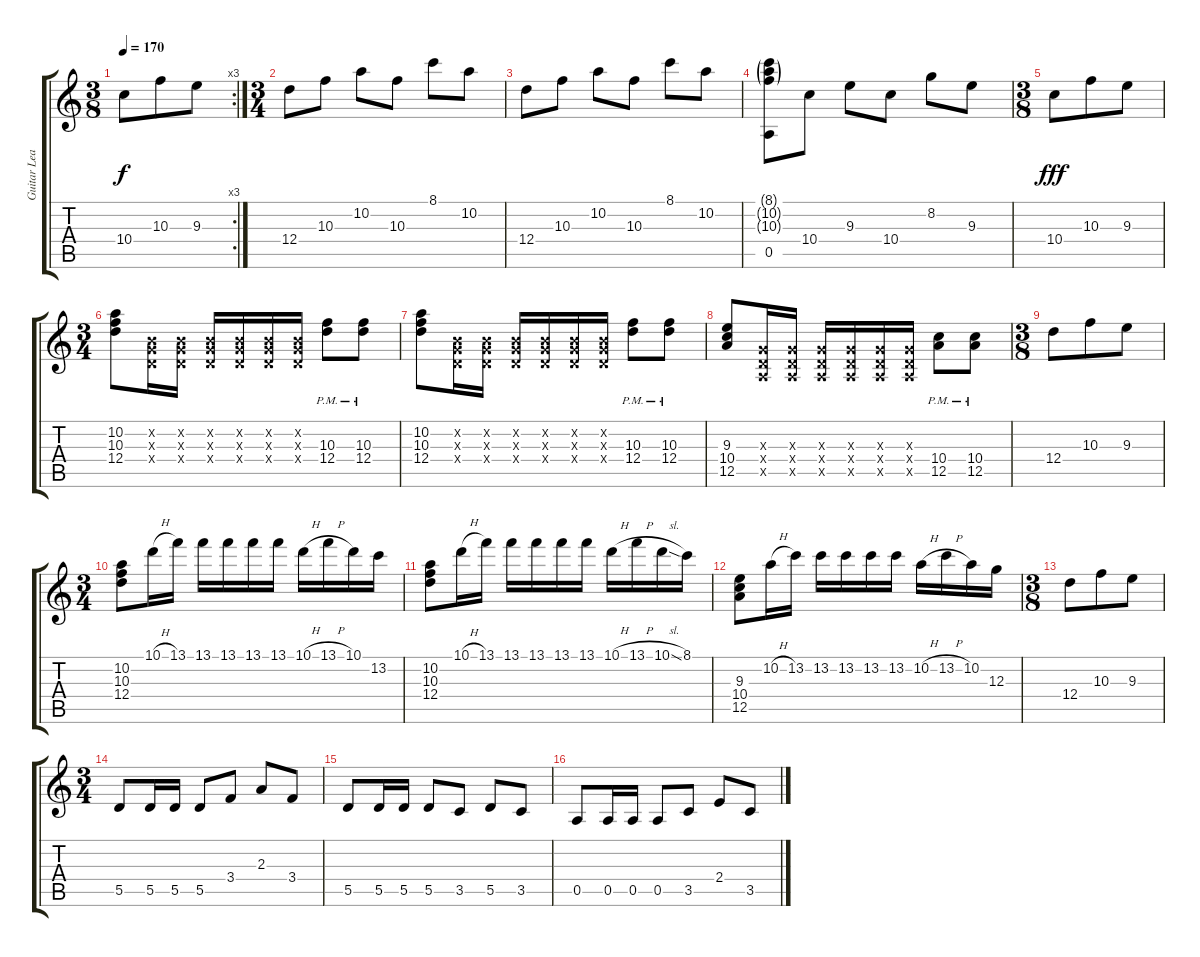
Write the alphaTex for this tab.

\track ("Guitar Lead" "Guitar Lea") {instrument distortionguitar}
\staff {score tabs}
\tuning (E4 B3 G3 D3 A2 E2) {hide}
\rc 3
\ts (3 8)
\tempo 170
\clef g2
\ks c
10.4.8{dy f} 10.3.8 9.3.8 |
\ts (3 4)
12.4.8 10.3.8 10.2.8 10.3.8 8.1.8 10.2.8 |
12.4.8 10.3.8 10.2.8 10.3.8 8.1.8 10.2.8 |
(8.1{g} 10.2{g} 10.3{g} 0.5).8 10.4.8 9.3.8 10.4.8 8.2.8 9.3.8 |
\ts (3 8)
10.4.8{dy fff instrument distortionguitar} 10.3.8 9.3.8 |
\ts (3 4)
(10.2 10.3 12.4).8 (0.2{x} 0.3{x} 0.4{x}).16 (0.2{x} 0.3{x} 0.4{x}).16 (0.2{x} 0.3{x} 0.4{x}).16 (0.2{x} 0.3{x} 0.4{x}).16 (0.2{x} 0.3{x} 0.4{x}).16 (0.2{x} 0.3{x} 0.4{x}).16 (10.3{pm} 12.4{pm}).8 (10.3{pm} 12.4{pm}).8 |
(10.2 10.3 12.4).8 (0.2{x} 0.3{x} 0.4{x}).16 (0.2{x} 0.3{x} 0.4{x}).16 (0.2{x} 0.3{x} 0.4{x}).16 (0.2{x} 0.3{x} 0.4{x}).16 (0.2{x} 0.3{x} 0.4{x}).16 (0.2{x} 0.3{x} 0.4{x}).16 (10.3{pm} 12.4{pm}).8 (10.3{pm} 12.4{pm}).8 |
(9.3 10.4 12.5).8 (0.3{x} 0.4{x} 0.5{x}).16 (0.3{x} 0.4{x} 0.5{x}).16 (0.3{x} 0.4{x} 0.5{x}).16 (0.3{x} 0.4{x} 0.5{x}).16 (0.3{x} 0.4{x} 0.5{x}).16 (0.3{x} 0.4{x} 0.5{x}).16 (10.4{pm} 12.5{pm}).8 (10.4{pm} 12.5{pm}).8 |
\ts (3 8)
12.4.8 10.3.8 9.3.8 |
\ts (3 4)
(10.2 10.3 12.4).8 10.1{h}.16 13.1.16 13.1.16 13.1.16 13.1.16 13.1.16 10.1{h}.16 13.1{h}.16 10.1.16 13.2.16 |
(10.2 10.3 12.4).8 10.1{h}.16 13.1.16 13.1.16 13.1.16 13.1.16 13.1.16 10.1{h}.16 13.1{h}.16 10.1{sl}.16 8.1.16 |
(9.3 10.4 12.5).8 10.2{h}.16 13.2.16 13.2.16 13.2.16 13.2.16 13.2.16 10.2{h}.16 13.2{h}.16 10.2.16 12.3.16 |
\ts (3 8)
12.4.8 10.3.8 9.3.8 |
\ts (3 4)
5.5.8 5.5.16 5.5.16 5.5.8 3.4.8 2.3.8 3.4.8 |
5.5.8 5.5.16 5.5.16 5.5.8 3.5.8 5.5.8 3.5.8 |
0.5.8 0.5.16 0.5.16 0.5.8 3.5.8 2.4.8 3.5.8
